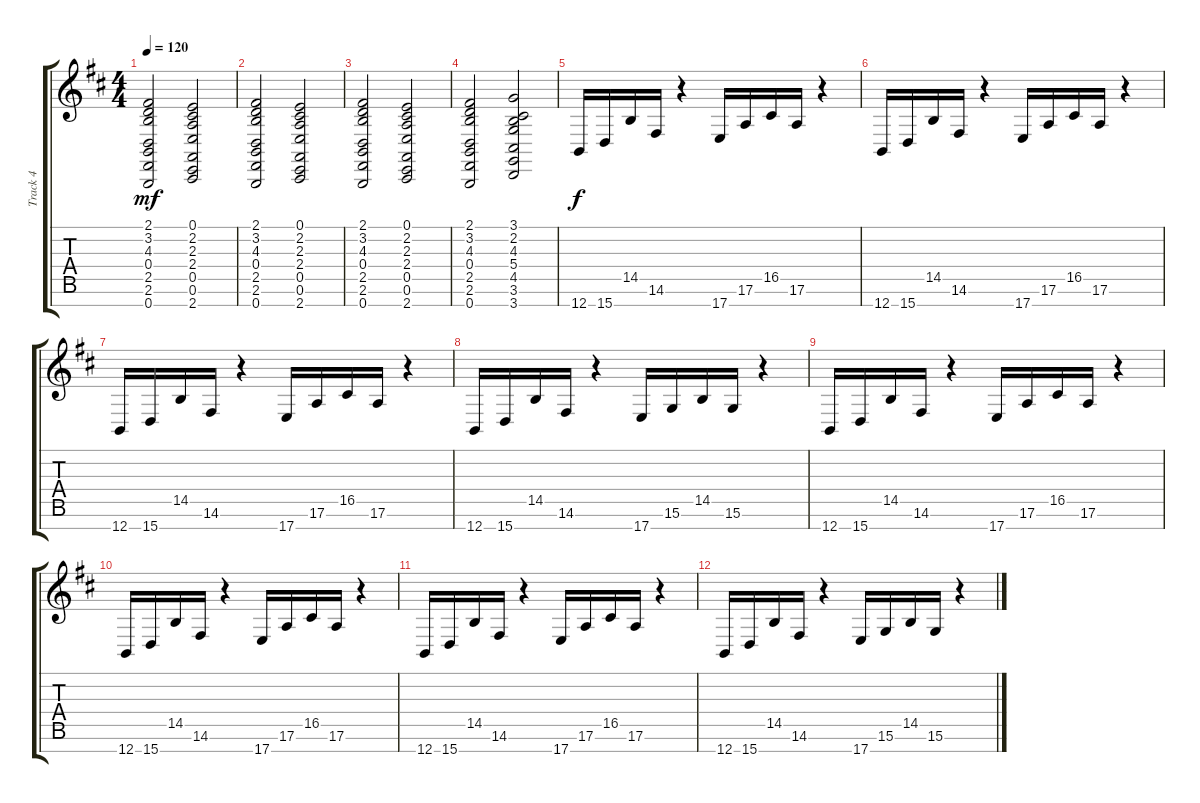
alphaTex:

\track ("Track 4" "Track 4") {instrument stringensemble1}
\staff {score tabs}
\tuning (E4 B3 G3 D3 A2 E2 B1) {hide}
\ts (4 4)
\tempo 120
\clef g2
\ks bminor
(2.1 3.2 4.3 0.4 2.5 2.6 0.7).2{dy mf} (0.1 2.2 2.3 2.4 0.5 0.6 2.7).2 |
(2.1 3.2 4.3 0.4 2.5 2.6 0.7).2 (0.1 2.2 2.3 2.4 0.5 0.6 2.7).2 |
(2.1 3.2 4.3 0.4 2.5 2.6 0.7).2 (0.1 2.2 2.3 2.4 0.5 0.6 2.7).2 |
(2.1 3.2 4.3 0.4 2.5 2.6 0.7).2 (3.1 2.2 4.3 5.4 4.5 3.6 3.7).2 |
12.7.16{dy f} 15.7.16 14.5.16 14.6.16 r.4 17.7.16 17.6.16 16.5.16 17.6.16 r.4 |
12.7.16 15.7.16 14.5.16 14.6.16 r.4 17.7.16 17.6.16 16.5.16 17.6.16 r.4 |
12.7.16 15.7.16 14.5.16 14.6.16 r.4 17.7.16 17.6.16 16.5.16 17.6.16 r.4 |
12.7.16 15.7.16 14.5.16 14.6.16 r.4 17.7.16 15.6.16 14.5.16 15.6.16 r.4 |
12.7.16 15.7.16 14.5.16 14.6.16 r.4 17.7.16 17.6.16 16.5.16 17.6.16 r.4 |
12.7.16 15.7.16 14.5.16 14.6.16 r.4 17.7.16 17.6.16 16.5.16 17.6.16 r.4 |
12.7.16 15.7.16 14.5.16 14.6.16 r.4 17.7.16 17.6.16 16.5.16 17.6.16 r.4 |
12.7.16 15.7.16 14.5.16 14.6.16 r.4 17.7.16 15.6.16 14.5.16 15.6.16 r.4
